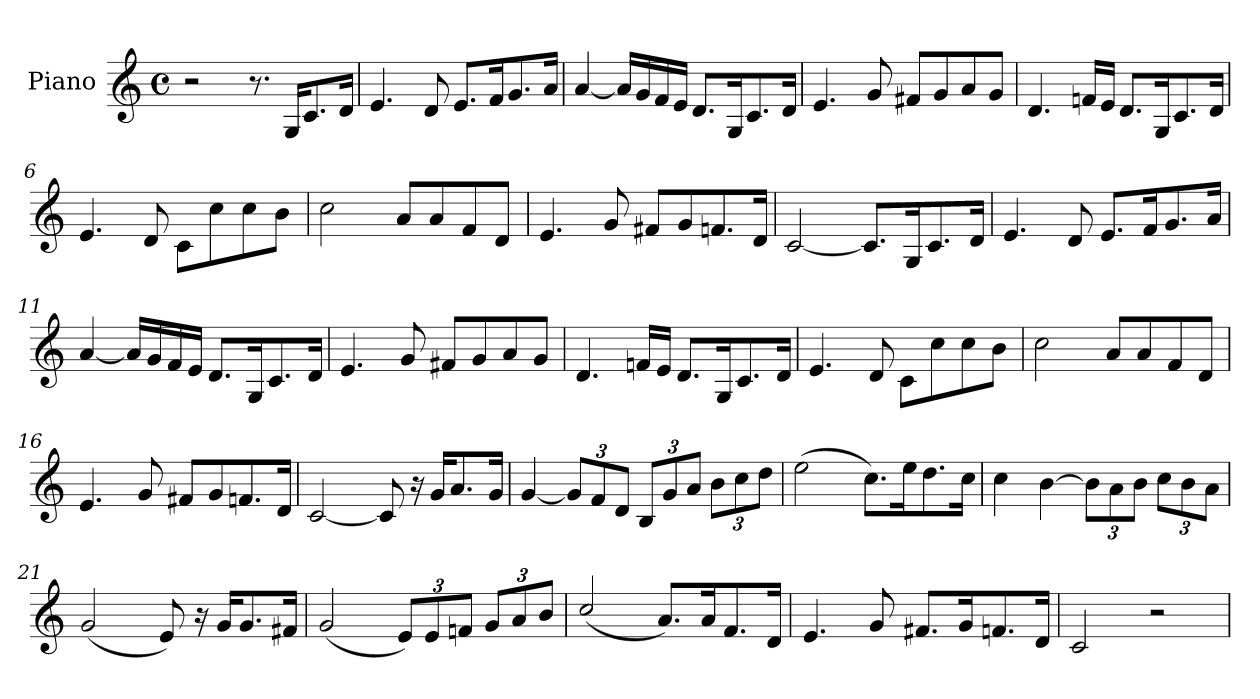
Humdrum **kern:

**kern
*part1
*staff1
*I"Piano
*I'Pno.
*clefG2
*k[]
*C:
*M4/4
*met(c)
=1
2r
8.r
16G/KL
8.c/
16d/Jk
=2
4.e/
8d/
8.e/L
16f/K
8.g/
16a/Jk
=3
[4a/
16a/LL]
16g/
16f/
16e/JJ
8.d/L
16G/K
8.c/
16d/Jk
=4
4.e/
8g/
8f#X/L
8g/
8a/
8g/J
!!LO:LB:g=z
=5
4.d/
16fn/LL
16e/JJ
8.d/L
16G/K
8.c/
16d/Jk
=6
4.e/
8d/
8c\L
8cc\
8cc\
8b\J
=7
2cc\
8a/L
8a/
8f/
8d/J
=8
4.e/
8g/
8f#X/L
8g/
8.fn/
16d/Jk
!!LO:LB:g=z
=9
[2c/
8.c/L]
16G/K
8.c/
16d/Jk
=10
4.e/
8d/
8.e/L
16f/K
8.g/
16a/Jk
=11
[4a/
16a/LL]
16g/
16f/
16e/JJ
8.d/L
16G/K
8.c/
16d/Jk
=12
4.e/
8g/
8f#X/L
8g/
8a/
8g/J
!!LO:LB:g=z
=13
4.d/
16fn/LL
16e/JJ
8.d/L
16G/K
8.c/
16d/Jk
=14
4.e/
8d/
8c\L
8cc\
8cc\
8b\J
=15
2cc\
8a/L
8a/
8f/
8d/J
=16
4.e/
8g/
8f#X/L
8g/
8.fn/
16d/Jk
!!LO:LB:g=z
=17
[2c/
8c/]
16r
16g/KL
8.a/
16g/Jk
=18
[4g/
*Xbrackettup
12g/L]
12f/
12d/J
12B/L
12g/
12a/J
12b\L
12cc\
12dd\J
=19
(2ee\
8.cc\L)
16ee\K
8.dd\
16cc\Jk
=20
4cc\
[4b\
12b\L]
12a\
12b\J
12cc\L
12b\
12a\J
!!LO:LB:g=z
=21
(2g/
8e/)
16r
16g/KL
8.g/
16f#X/Jk
=22
(2g/
12e/L)
12e/
12fn/J
12g/L
12a/
12b/J
=23
(2cc/
8.a/L)
16a/K
8.f/
16d/Jk
=24
4.e/
8g/
8.f#X/L
16g/K
8.fn/
16d/Jk
=25
2c/
2r
=
*-
